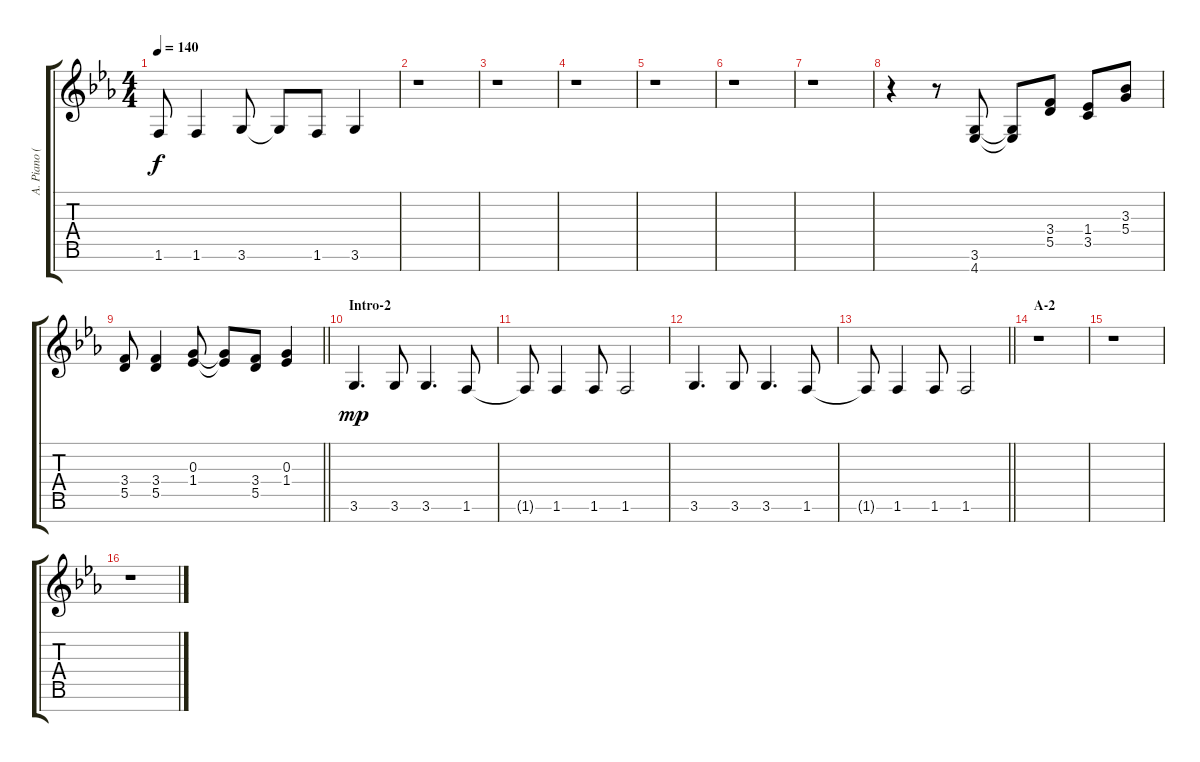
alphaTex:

\track ("A. Piano (Right Hand)" "A. Piano (") {instrument acousticgrandpiano}
\staff {score tabs}
\tuning (E5 B4 G4 D4 A3 E3 B2) {hide}
\ts (4 4)
\tempo 140
\clef g2
\ks eb
1.6.8{dy f} 1.6.4 3.6.8 3.6{t}.8 1.6.8 3.6.4 |
r.1 |
r.1 |
r.1 |
r.1 |
r.1 |
r.1 |
r.4 r.8 (3.6 4.7).8 (3.6{t} 4.7{t}).8 (3.4 5.5).8 (1.4 3.5).8 (3.3 5.4).8 |
\barLineRight lightlight
(3.4 5.5).8 (3.4 5.5).4 (0.3 1.4).8 (0.3{t} 1.4{t}).8 (3.4 5.5).8 (0.3 1.4).4 |
\section ("" "Intro-2")
3.6.4{d dy mp} 3.6.8 3.6.4{d} 1.6.8 |
1.6{t}.8 1.6.4 1.6.8 1.6.2 |
3.6.4{d} 3.6.8 3.6.4{d} 1.6.8 |
\barLineRight lightlight
1.6{t}.8 1.6.4 1.6.8 1.6.2 |
\section ("" "A-2")
r.1 |
r.1 |
r.1
